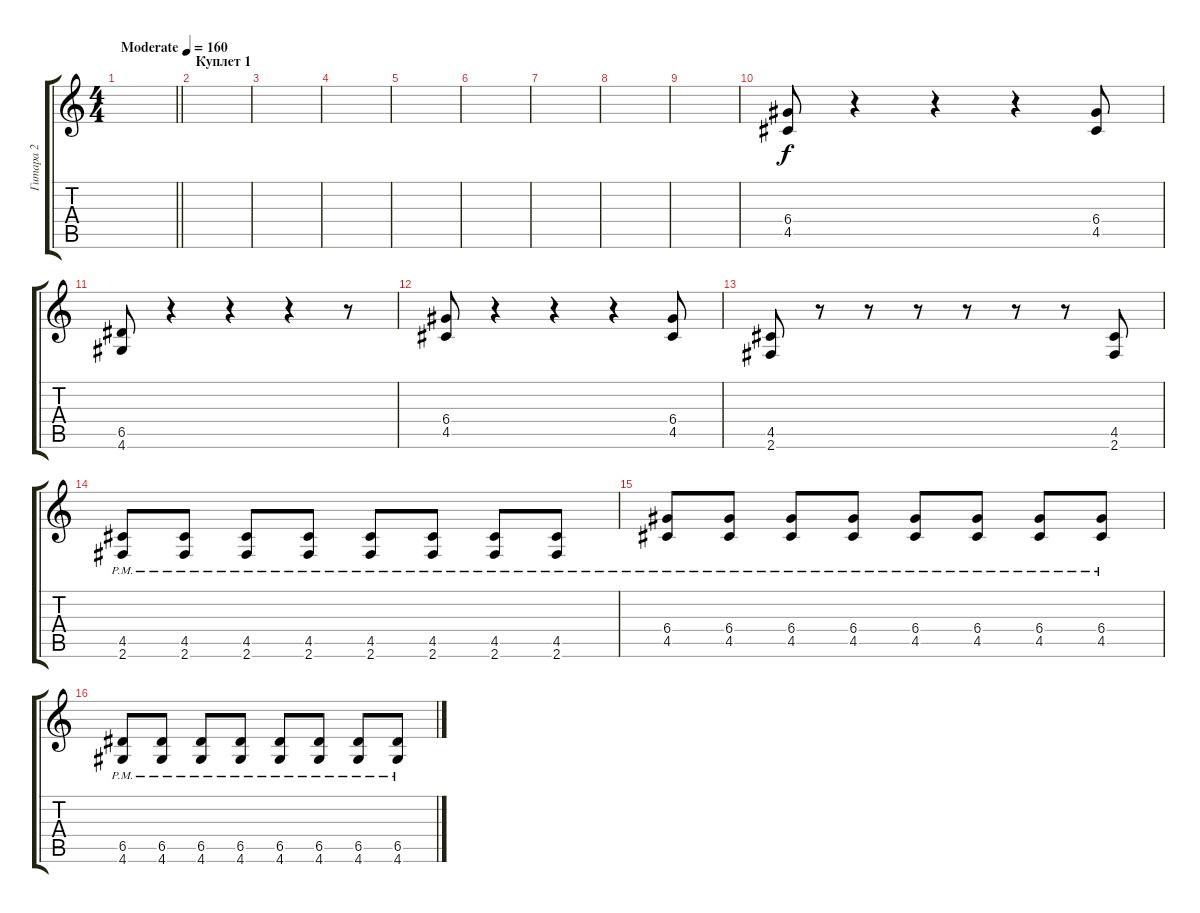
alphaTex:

\track ("Гитара 2" "Гитара 2") {instrument distortionguitar}
\staff {score tabs}
\tuning (E4 B3 G3 D3 A2 E2) {hide}
\ts (4 4)
\tempo (160 "Moderate")
\clef g2
\barLineRight lightlight
\ks c
|
\section ("" "Куплет 1")
|
|
|
|
|
|
|
|
(6.4 4.5).8 r.4 r.4 r.4 (6.4 4.5).8 |
(6.5 4.6).8 r.4 r.4 r.4 r.8 |
(6.4 4.5).8 r.4 r.4 r.4 (6.4 4.5).8 |
(4.5 2.6).8 r.8 r.8 r.8 r.8 r.8 r.8 (4.5 2.6).8 |
(4.5{pm} 2.6{pm}).8 (4.5{pm} 2.6{pm}).8 (4.5{pm} 2.6{pm}).8 (4.5{pm} 2.6{pm}).8 (4.5{pm} 2.6{pm}).8 (4.5{pm} 2.6{pm}).8 (4.5{pm} 2.6{pm}).8 (4.5{pm} 2.6{pm}).8 |
(6.4{pm} 4.5{pm}).8 (6.4{pm} 4.5{pm}).8 (6.4{pm} 4.5{pm}).8 (6.4{pm} 4.5{pm}).8 (6.4{pm} 4.5{pm}).8 (6.4{pm} 4.5{pm}).8 (6.4{pm} 4.5{pm}).8 (6.4{pm} 4.5{pm}).8 |
(6.5{pm} 4.6{pm}).8 (6.5{pm} 4.6{pm}).8 (6.5{pm} 4.6{pm}).8 (6.5{pm} 4.6{pm}).8 (6.5{pm} 4.6{pm}).8 (6.5{pm} 4.6{pm}).8 (6.5{pm} 4.6{pm}).8 (6.5{pm} 4.6{pm}).8
